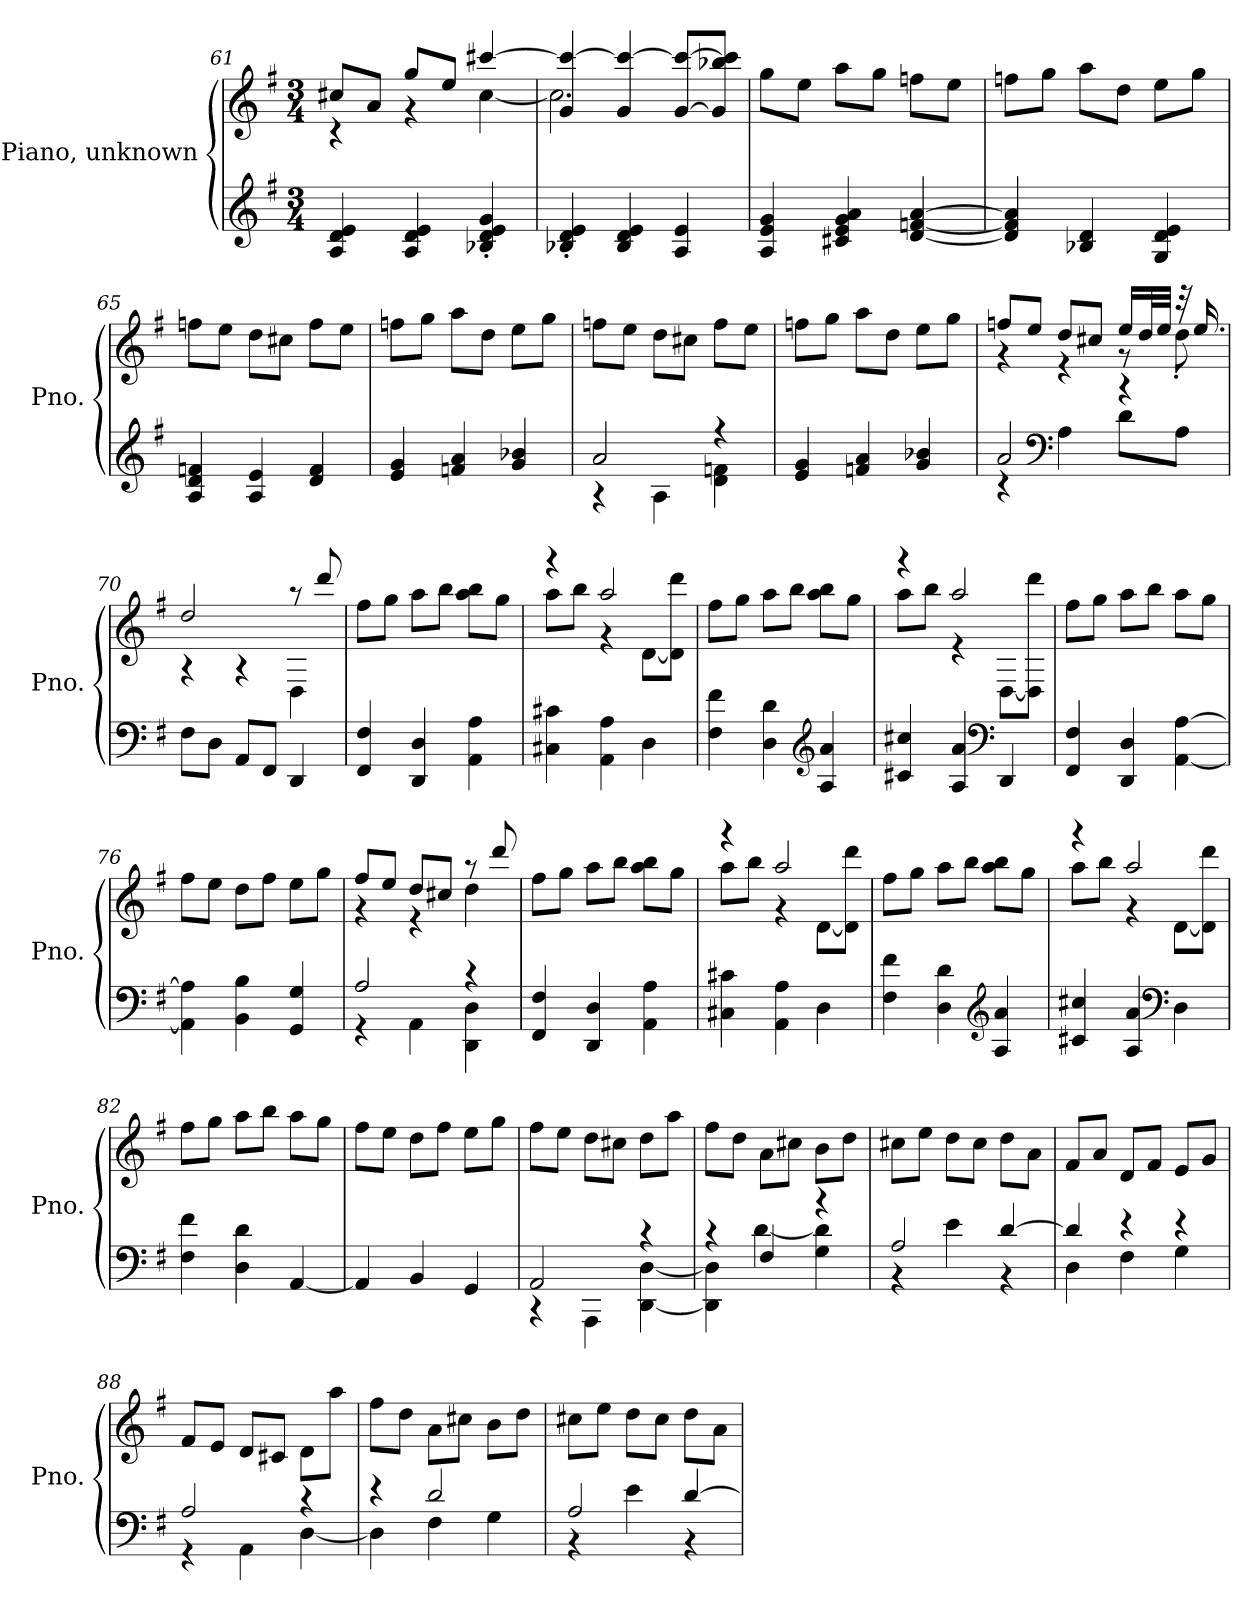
**kern	**kern
*part1	*part1
*staff2	*staff1
*I"Piano, unknown	*
*I'Pno.	*
*clefG2	*clefG2
*k[f#]	*k[f#]
*M3/4	*M3/4
=61	=61
*	*^
4A/ 4d/ 4e/	8cc#X/L	4r
.	8a/J	.
4A/ 4d/ 4e/	8gg/L	4r
.	8ee/J	.
4B-X/' 4d/' 4e/' 4g/'	[4ccc#X/	[4cc#\
=62	=62	=62
4B-X/' 4d/' 4e/'	4g/ 4ccc#/_	2.cc#\]
4B-/ 4d/ 4e/	4g/ 4ccc#/_	.
4A/ 4e/	[8g/ 8ccc#/_L	.
.	8g/] 8bb-X/ 8ccc#/]J	.
*	*v	*v
=63	=63
4A/ 4e/ 4g/	8gg\L
.	8ee\J
4c#X/ 4e/ 4g/ 4a/	8aa\L
.	8gg\J
[4d/ [4fn/ [4a/	8ffn\L
.	8ee\J
!!LO:PB:g=z
=64	=64
4d/] 4f/] 4a/]	8ffn\L
.	8gg\J
4B-X/ 4d/	8aa\L
.	8dd\J
4G/ 4d/ 4e/	8ee\L
.	8gg\J
=65	=65
4A/ 4d/ 4fn/	8ffn\L
.	8ee\J
4A/ 4e/	8dd\L
.	8cc#X\J
4d/ 4f/	8ff\L
.	8ee\J
=66	=66
4e/ 4g/	8ffn\L
.	8gg\J
4fn/ 4a/	8aa\L
.	8dd\J
4g/ 4b-X/	8ee\L
.	8gg\J
=67	=67
*^	*
2a/	4r	8ffn\L
.	.	8ee\J
.	4A\	8dd\L
.	.	8cc#X\J
4r	4d\ 4fn\	8ff\L
.	.	8ee\J
*v	*v	*
=68	=68
4e/ 4g/	8ffn\L
.	8gg\J
4fn/ 4a/	8aa\L
.	8dd\J
4g/ 4b-X/	8ee\L
.	8gg\J
!!LO:LB:g=z
=69	=69
*^	*^
2a/	4r	8ffn/L	4r
.	.	8ee/J	.
*clefF4	*	*	*
.	4A\	8dd/L	4r
.	.	8cc#X/J	.
4r	8d\L	16ee/LL	8r
.	.	32dd/L	.
.	.	32ee/JJJ	.
.	8A\J	32r	8dd'\
.	.	16.ee/	.
*v	*v	*	*
=70	=70	=70
8F#\L	2dd/	4r
8D\J	.	.
8AA/L	.	4r
8FF#/J	.	.
4DD/	8r	4D\
.	8ddd/	.
*	*v	*v
=71	=71
4FF#/ 4F#/	8ff#\L
.	8gg\J
4DD/ 4D/	8aa\L
.	8bb\J
4AA\ 4A\	8aa\ 8bb\L
.	8gg\J
=72	=72
*	*^
4C#X\ 4c#X\	4r	8aa\L
.	.	8bb\J
4AA\ 4A\	2aa/	4r
4D\	.	[8d\L
.	.	8d\] 8ddd\J
*	*v	*v
=73	=73
4F#\ 4f#\	8ff#\L
.	8gg\J
4D\ 4d\	8aa\L
.	8bb\J
*clefG2	*
4A/ 4a/	8aa\ 8bb\L
.	8gg\J
!!LO:LB:g=z
=74	=74
*	*^
4c#X/ 4cc#X/	4r	8aa\L
.	.	8bb\J
4A/ 4a/	2aa/	4r
*clefF4	*	*
4DD/	.	[8D\L
.	.	8D\] 8ddd\J
*	*v	*v
=75	=75
4FF#/ 4F#/	8ff#\L
.	8gg\J
4DD/ 4D/	8aa\L
.	8bb\J
[4AA\ [4A\	8aa\L
.	8gg\J
=76	=76
4AA\] 4A\]	8ff#\L
.	8ee\J
4BB\ 4B\	8dd\L
.	8ff#\J
4GG/ 4G/	8ee\L
.	8gg\J
=77	=77
*^	*^
2A/	4r	8ff#/L	4r
.	.	8ee/J	.
.	4AA\	8dd/L	4r
.	.	8cc#X/J	.
4r	4DD\ 4D\	8r	4dd\
.	.	8ddd/	.
*v	*v	*	*
*	*v	*v
=78	=78
4FF#/ 4F#/	8ff#\L
.	8gg\J
4DD/ 4D/	8aa\L
.	8bb\J
4AA\ 4A\	8aa\ 8bb\L
.	8gg\J
!!LO:LB:g=z
=79	=79
*	*^
4C#X\ 4c#X\	4r	8aa\L
.	.	8bb\J
4AA\ 4A\	2aa/	4r
4D\	.	[8d\L
.	.	8d\] 8ddd\J
*	*v	*v
=80	=80
4F#\ 4f#\	8ff#\L
.	8gg\J
4D\ 4d\	8aa\L
.	8bb\J
*clefG2	*
4A/ 4a/	8aa\ 8bb\L
.	8gg\J
=81	=81
*	*^
4c#X/ 4cc#X/	4r	8aa\L
.	.	8bb\J
4A/ 4a/	2aa/	4r
*clefF4	*	*
4D\	.	[8d\L
.	.	8d\] 8ddd\J
*	*v	*v
=82	=82
4F#\ 4f#\	8ff#\L
.	8gg\J
4D\ 4d\	8aa\L
.	8bb\J
[4AA/	8aa\L
.	8gg\J
=83	=83
4AA/]	8ff#\L
.	8ee\J
4BB/	8dd\L
.	8ff#\J
4GG/	8ee\L
.	8gg\J
!!LO:LB:g=z
=84	=84
*^	*
2AA/	4r	8ff#\L
.	.	8ee\J
.	4AAA\	8dd\L
.	.	8cc#X\J
4r	[4DD\ [4D\	8dd\L
.	.	8aa\J
=85	=85	=85
4r	4DD\] 4D\]	8ff#\L
.	.	8dd\J
4F#/	[4d\	8a\L
.	.	8cc#X\J
4r	4G\ 4d\]	8b\L
.	.	8dd\J
=86	=86	=86
2A/	4r	8cc#X\L
.	.	8ee\J
.	4e\	8dd\L
.	.	8cc#\J
[4d/	4r	8dd\L
.	.	8a\J
=87	=87	=87
4d/]	4D\	8f#/L
.	.	8a/J
4r	4F#\	8d/L
.	.	8f#/J
4r	4G\	8e/L
.	.	8g/J
=88	=88	=88
2A/	4r	8f#/L
.	.	8e/J
.	4AA\	8d/L
.	.	8c#X/J
4r	[4D\	8d\L
.	.	8aa\J
=89	=89	=89
4r	4D\]	8ff#\L
.	.	8dd\J
2d/	4F#\	8a\L
.	.	8cc#X\J
.	4G\	8b\L
.	.	8dd\J
!!LO:LB:g=z
=90	=90	=90
2A/	4r	8cc#X\L
.	.	8ee\J
.	4e\	8dd\L
.	.	8cc#\J
[4d/	4r	8dd\L
.	.	8a\J
*v	*v	*
=	=
*-	*-
